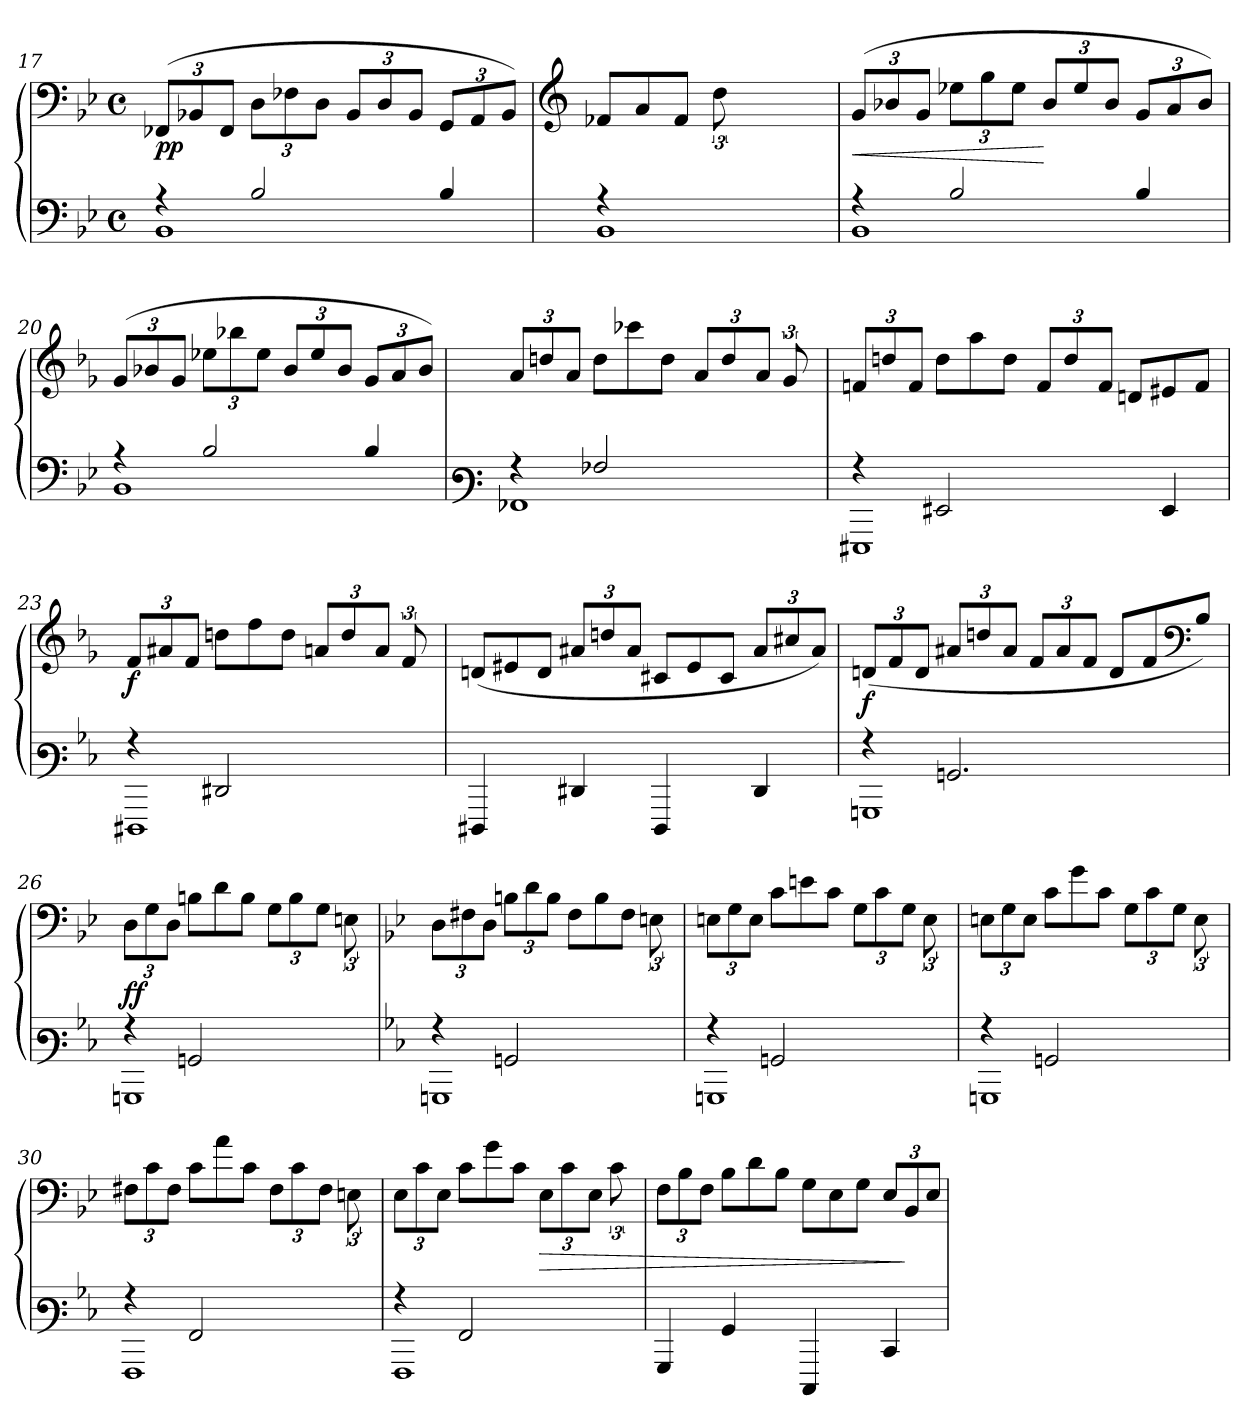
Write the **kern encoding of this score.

**kern	**kern	**dynam
*part1	*part1	*part1
*staff2	*staff1	*staff1/2
*clefF4	*clefF4	*
*k[b-e-]	*k[b-e-]	*
*M4/4	*M4/4	*
*met(c)	*met(c)	*
=17	=17	=17
*^	*	*
!	!	!	!LO:DY:b
4rA	1BB-	(>12FF-X/L	pp
.	.	12BB-X/	.
.	.	12FF-/J	.
2B-/	.	12D\L	.
.	.	12F-X\	.
.	.	12D\J	.
.	.	12BB-/L	.
.	.	12D/	.
.	.	12BB-/J	.
4B-/	.	12GG/L	.
.	.	12AA/	.
.	.	12BB-/J)	.
!!LO:LB:g=z
=18	=18	=18	=18
*	*	*clefG3	*
4rA	1BB-	8d-X/L	.
.	.	8f/	.
2.ryy	.	8d-/J	.
.	.	12b-\L	.
.	.	24%13ryy	.
=19	=19	=19	=19
!	!	!	!LO:HP:b
4rA	1BB-	(>12e-/L	<
.	.	12g-X/	.
.	.	12e-/J	.
2B-/	.	12cc-X\L	.
.	.	12ee-\	.
.	.	12cc-\J	.
.	.	12g-/L	[
.	.	12cc-/	.
.	.	12g-/J	.
4B-/	.	12e-/L	.
.	.	12f/	.
.	.	12g-/J)	.
=20	=20	=20	=20
4rA	1BB-	(>12e-/L	.
.	.	12g-X/	.
.	.	12e-/J	.
2B-/	.	12cc-X\L	.
.	.	12gg-X\	.
.	.	12cc-\J	.
.	.	12g-/L	.
.	.	12cc-/	.
.	.	12g-/J	.
4B-/	.	12e-/L	.
.	.	12f/	.
.	.	12g-/J)	.
!!LO:LB:g=z
=21	=21	=21	=21
*clefF3	*	*	*
4rA	1AA-X	12f/L	.
.	.	12bn/	.
.	.	12f/J	.
2A-X/	.	8b\L	.
.	.	8aa-X\	.
.	.	8b\J	.
.	.	12f/L	.
.	.	12b/	.
4ryy	.	.	.
.	.	12f/J	.
.	.	12e-/L	.
.	.	24ryy	.
=22	=22	=22	=22
4rA	1GGG#X	12dn/L	.
.	.	12bn/	.
.	.	12d/J	.
2GG#X/	.	8b\L	.
.	.	8ff\	.
.	.	8b\J	.
.	.	12d/L	.
.	.	12b/	.
2ryy	.	.	.
.	.	12d/J	.
.	.	8Bn/L	.
.	4GG#/	8c#X/	.
.	.	8d/J	.
=23	=23	=23	=23
!	!	!	!LO:DY:b
4rA	1FFF#X	12d/L	f
.	.	12f#X/	.
.	.	12d/J	.
2FF#X/	.	8bn\L	.
.	.	8dd\	.
.	.	8b\J	.
.	.	12fn/L	.
.	.	12b/	.
4ryy	.	.	.
.	.	12f/J	.
.	.	12d/L	.
.	.	24ryy	.
*v	*v	*	*
!!LO:LB:g=z
=24	=24	=24
4FFF#X/	(<8Bn/L	.
.	8c#X/	.
8ryy	8B/J	.
4FF#X/	12f#X/L	.
.	12bn/	.
.	12f#/J	.
4FFF#/	8A#X/L	.
.	8c#/	.
8ryy	8A#/J	.
4FF#/	12f#/L	.
.	12a#X/	.
.	12f#/J)	.
=25	=25	=25
*^	*	*
!	!	!	!LO:DY:b
4rA	1BBBn	(<12Bn/L	f
.	.	12d/	.
.	.	12B/J	.
2.BBn/	.	12f#X/L	.
.	.	12bn/	.
.	.	12f#/J	.
.	.	12d/L	.
.	.	12f#/	.
.	.	12d/J	.
.	.	8B/L	.
.	.	8d/	.
*	*	*clefF4	*
8ryy	8ryy	8B/J)	.
=26	=26	=26	=26
!	!	!	!LO:DY:b
!	!	!	!LO:DY:n=1:b
4rA	1BBBn	12D\L	f f
.	.	12G\	.
.	.	12D\J	.
2BBn/	.	8Bn\L	.
.	.	8d\	.
.	.	8B\J	.
.	.	12G\L	.
.	.	12B\	.
4ryy	.	.	.
.	.	12G\J	.
.	.	12En\L	.
.	.	24ryy	.
!!LO:PB:g=z
=27	=27	=27	=27
*k[b-e-]	*	*k[b-e-]	*
4rA	1BBBn	12D\L	.
.	.	12F#X\	.
.	.	12D\J	.
2BBn/	.	12Bn\L	.
.	.	12d\	.
.	.	12B\J	.
.	.	8F#\L	.
.	.	8B\	.
4ryy	.	8F#\J	.
.	.	12En\L	.
.	.	24ryy	.
=28	=28	=28	=28
4rA	1BBBn	12En\L	.
.	.	12G\	.
.	.	12E\J	.
2BBn/	.	8c\L	.
.	.	8en\	.
.	.	8c\J	.
.	.	12G\L	.
.	.	12c\	.
4ryy	.	.	.
.	.	12G\J	.
.	.	12E\L	.
.	.	24ryy	.
=29	=29	=29	=29
4rA	1BBBn	12En\L	.
.	.	12G\	.
.	.	12E\J	.
2BBn/	.	8c\L	.
.	.	8g\	.
.	.	8c\J	.
.	.	12G\L	.
.	.	12c\	.
4ryy	.	.	.
.	.	12G\J	.
.	.	12E\L	.
.	.	24ryy	.
!!LO:LB:g=z
=30	=30	=30	=30
4rA	1AAA	12F#X\L	.
.	.	12c\	.
.	.	12F#\J	.
2AA/	.	8c\L	.
.	.	8a\	.
.	.	8c\J	.
.	.	12F#\L	.
.	.	12c\	.
4ryy	.	.	.
.	.	12F#\J	.
.	.	12En\L	.
.	.	24ryy	.
=31	=31	=31	=31
4rA	1AAA	12E-\L	.
.	.	12c\	.
.	.	12E-\J	.
2AA/	.	8c\L	.
.	.	8g\	.
.	.	8c\J	.
!	!	!	!LO:HP:b
.	.	12E-\L	>
.	.	12c\	.
4ryy	.	.	.
.	.	12E-\J	.
.	.	12c\L	.
.	.	24ryy	.
*v	*v	*	*
=32	=32	=32
4BBB-/	12F\L	.
.	12B-\	.
.	12F\J	.
4BB-/	8B-\L	.
.	8d\	.
8ryy	8B-\J	.
4EEE-/	8G\L	.
.	8E-\	.
8ryy	8G\J	.
4EE-/	12E-/L	.
.	12BB-/	]
.	12E-/J	.
=	=	=
*-	*-	*-
